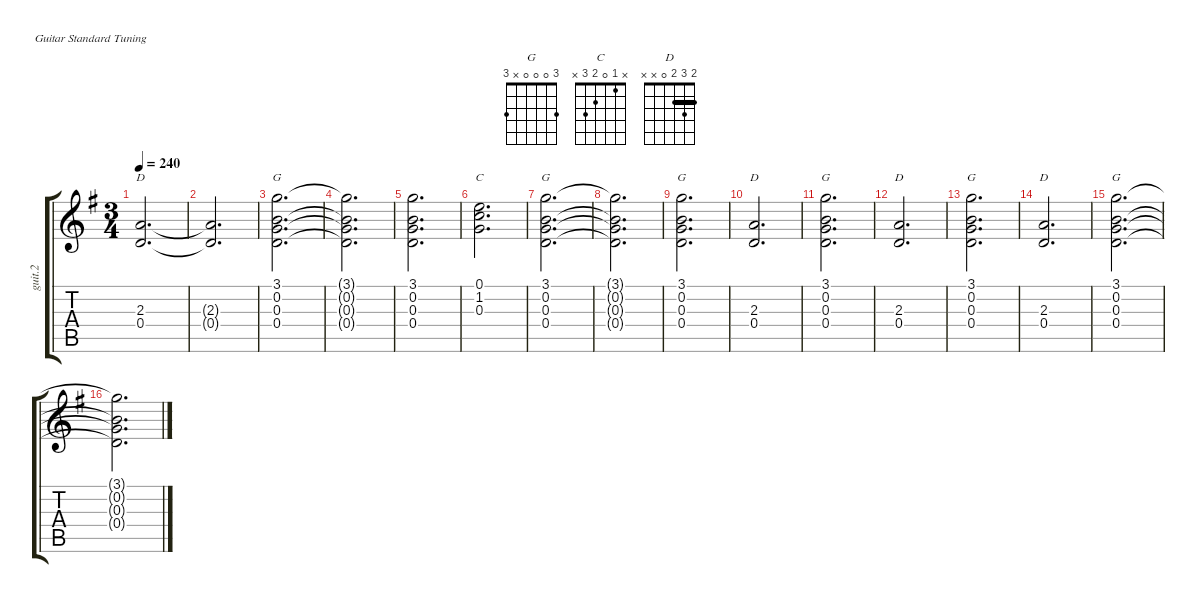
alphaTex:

\defaultSystemsLayout 8
\hideDynamics
\bracketExtendMode groupsimilarinstruments
\otherSystemsTrackNameOrientation horizontal
\track ("Guitar 2" "guit.2") {defaultSystemsLayout 8 instrument acousticguitarnylon}
\staff {score tabs}
\tuning (E4 B3 G3 D3 A2 E2)
\chord ("G" 3 0 0 0 x 3) {showfingering false}
\chord ("C" x 1 0 2 3 x) {showfingering false}
\chord ("D" 2 3 2 0 x x) {showfingering false barre 2}
\ts (3 4)
\tempo 240
\clef g2
\ks g
(2.3{acc forcenatural} 0.4{acc forcenatural}).2{d ch "D" dy mf beam Up} |
(0.4{t acc forcenatural} 2.3{t acc forcenatural}).2{d beam Up} |
(0.4{acc forcenatural} 0.3{acc forcenatural} 0.2{acc forcenatural} 3.1{acc forcenatural}).2{d ch "G" beam Down} |
(3.1{t acc forcenatural} 0.2{t acc forcenatural} 0.3{t acc forcenatural} 0.4{t acc forcenatural}).2{d beam Down} |
(0.4{acc forcenatural} 0.3{acc forcenatural} 0.2{acc forcenatural} 3.1{acc forcenatural}).2{d beam Down} |
(0.3{acc forcenatural} 1.2{acc forcenatural} 0.1{acc forcenatural}).2{d ch "C" beam Down} |
(0.4{acc forcenatural} 0.3{acc forcenatural} 0.2{acc forcenatural} 3.1{acc forcenatural}).2{d ch "G" beam Down} |
(3.1{t acc forcenatural} 0.2{t acc forcenatural} 0.3{t acc forcenatural} 0.4{t acc forcenatural}).2{d beam Down} |
(0.4{acc forcenatural} 0.3{acc forcenatural} 0.2{acc forcenatural} 3.1{acc forcenatural}).2{d ch "G" beam Down} |
(2.3{acc forcenatural} 0.4{acc forcenatural}).2{d ch "D" beam Up} |
(0.4{acc forcenatural} 0.3{acc forcenatural} 0.2{acc forcenatural} 3.1{acc forcenatural}).2{d ch "G" beam Down} |
(2.3{acc forcenatural} 0.4{acc forcenatural}).2{d ch "D" beam Up} |
(0.4{acc forcenatural} 0.3{acc forcenatural} 0.2{acc forcenatural} 3.1{acc forcenatural}).2{d ch "G" beam Down} |
(2.3{acc forcenatural} 0.4{acc forcenatural}).2{d ch "D" beam Up} |
(0.4{acc forcenatural} 0.3{acc forcenatural} 0.2{acc forcenatural} 3.1{acc forcenatural}).2{d ch "G" beam Down} |
(0.4{t acc forcenatural} 0.3{t acc forcenatural} 0.2{t acc forcenatural} 3.1{t acc forcenatural}).2{d beam Down}
